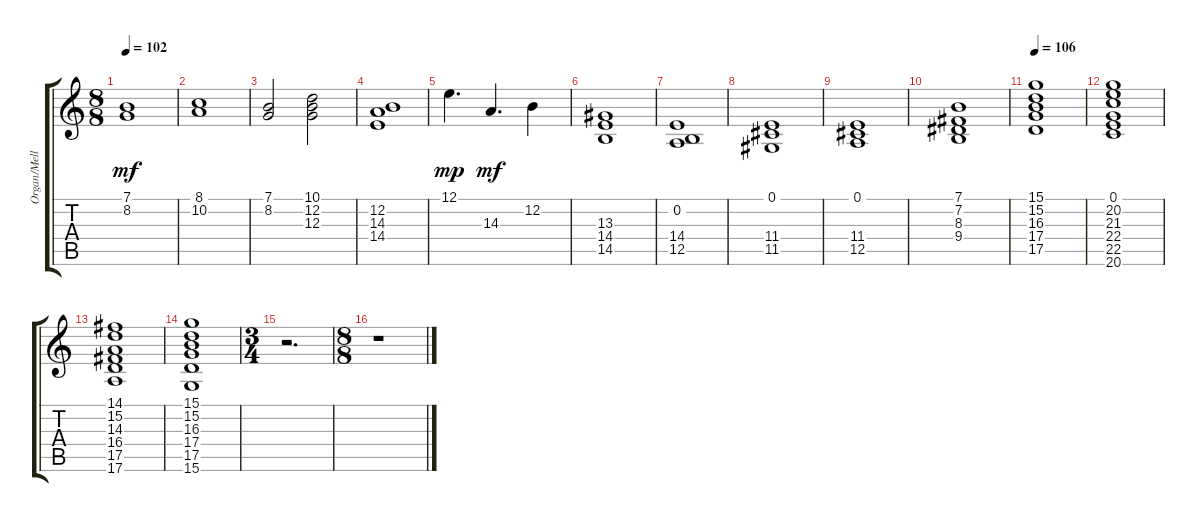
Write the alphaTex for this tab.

\track ("Organ/Mellotron" "Organ/Mell") {instrument churchorgan}
\staff {score tabs}
\tuning (E4 B3 G3 D3 A2 E2) {hide}
\ts (8 8)
\tempo 102
\clef g2
\ks c
(7.1 8.2).1{dy mf} |
(8.1 10.2).1 |
(7.1 8.2).2 (10.1 12.2 12.3).2 |
(12.2 14.3 14.4).1 |
12.1.4{d dy mp} 14.3.4{d dy mf} 12.2.4 |
(13.3 14.4 14.5).1 |
(0.2 14.4 12.5).1 |
(0.1 11.4 11.5).1 |
(0.1 11.4 12.5).1 |
(7.1 7.2 8.3 9.4).1 |
\tempo 106
(15.1 15.2 16.3 17.4 17.5).1 |
(0.1 20.2 21.3 22.4 22.5 20.6).1 |
(14.1 15.2 14.3 16.4 17.5 17.6).1 |
(15.1 15.2 16.3 17.4 17.5 15.6).1 |
\ts (3 4)
r.2{d} |
\ts (8 8)
r.1
